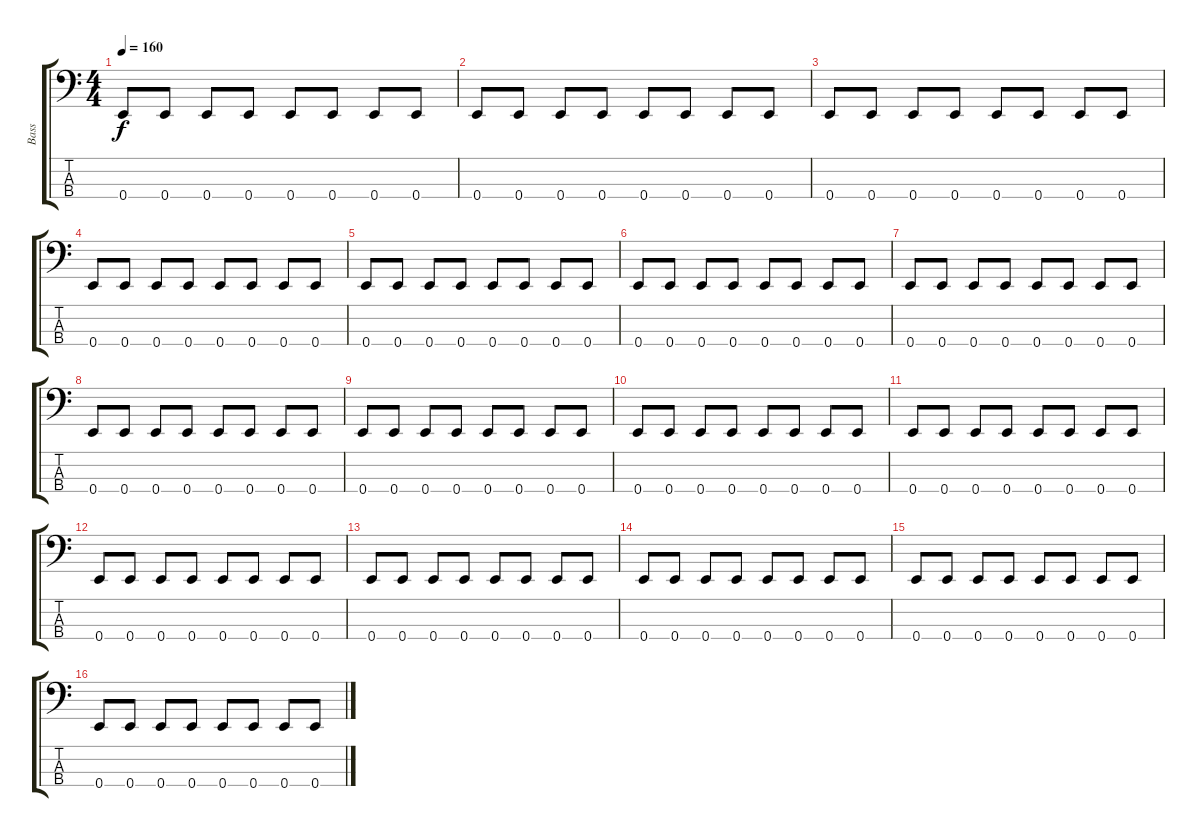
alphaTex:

\track ("Bass" "Bass") {instrument electricbassfinger}
\staff {score tabs}
\tuning (G2 D2 A1 E1) {hide}
\ts (4 4)
\tempo 160
\clef f4
\ks c
0.4.8{dy f} 0.4.8 0.4.8 0.4.8 0.4.8 0.4.8 0.4.8 0.4.8 |
0.4.8 0.4.8 0.4.8 0.4.8 0.4.8 0.4.8 0.4.8 0.4.8 |
0.4.8 0.4.8 0.4.8 0.4.8 0.4.8 0.4.8 0.4.8 0.4.8 |
0.4.8 0.4.8 0.4.8 0.4.8 0.4.8 0.4.8 0.4.8 0.4.8 |
0.4.8 0.4.8 0.4.8 0.4.8 0.4.8 0.4.8 0.4.8 0.4.8 |
0.4.8 0.4.8 0.4.8 0.4.8 0.4.8 0.4.8 0.4.8 0.4.8 |
0.4.8 0.4.8 0.4.8 0.4.8 0.4.8 0.4.8 0.4.8 0.4.8 |
0.4.8 0.4.8 0.4.8 0.4.8 0.4.8 0.4.8 0.4.8 0.4.8 |
0.4.8 0.4.8 0.4.8 0.4.8 0.4.8 0.4.8 0.4.8 0.4.8 |
0.4.8 0.4.8 0.4.8 0.4.8 0.4.8 0.4.8 0.4.8 0.4.8 |
0.4.8 0.4.8 0.4.8 0.4.8 0.4.8 0.4.8 0.4.8 0.4.8 |
0.4.8 0.4.8 0.4.8 0.4.8 0.4.8 0.4.8 0.4.8 0.4.8 |
0.4.8 0.4.8 0.4.8 0.4.8 0.4.8 0.4.8 0.4.8 0.4.8 |
0.4.8 0.4.8 0.4.8 0.4.8 0.4.8 0.4.8 0.4.8 0.4.8 |
0.4.8 0.4.8 0.4.8 0.4.8 0.4.8 0.4.8 0.4.8 0.4.8 |
0.4.8 0.4.8 0.4.8 0.4.8 0.4.8 0.4.8 0.4.8 0.4.8
